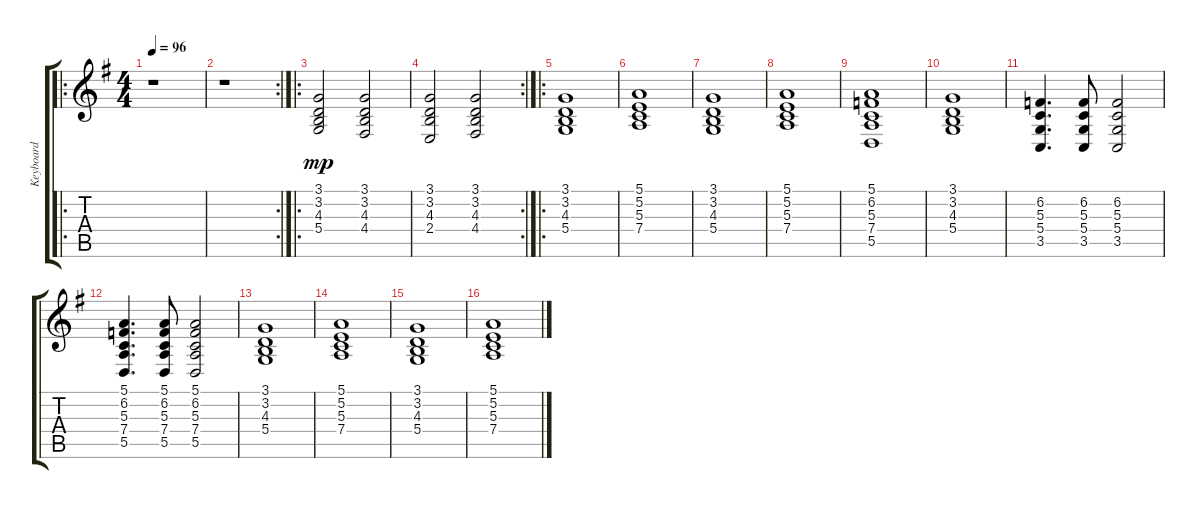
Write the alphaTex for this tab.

\track ("Keyboard" "Keyboard") {instrument drawbarorgan}
\staff {score tabs}
\tuning (E4 B3 G3 D3 A2 E2) {hide}
\ro
\ts (4 4)
\tempo 96
\clef g2
\ks g
r.1{dy mp instrument drawbarorgan} |
\rc 2
r.1 |
\ro
(3.1 3.2 4.3 5.4).2 (3.1 3.2 4.3 4.4).2 |
\rc 2
(3.1 3.2 4.3 2.4).2 (3.1 3.2 4.3 4.4).2 |
\ro
(3.1 3.2 4.3 5.4).1 |
(5.1 5.2 5.3 7.4).1 |
(3.1 3.2 4.3 5.4).1 |
(5.1 5.2 5.3 7.4).1 |
(5.1 6.2 5.3 7.4 5.5).1 |
(3.1 3.2 4.3 5.4).1 |
(6.2 5.3 5.4 3.5).4{d} (6.2 5.3 5.4 3.5).8 (6.2 5.3 5.4 3.5).2 |
(5.1 6.2 5.3 7.4 5.5).4{d} (5.1 6.2 5.3 7.4 5.5).8 (5.1 6.2 5.3 7.4 5.5).2 |
(3.1 3.2 4.3 5.4).1 |
(5.1 5.2 5.3 7.4).1 |
(3.1 3.2 4.3 5.4).1 |
(5.1 5.2 5.3 7.4).1
